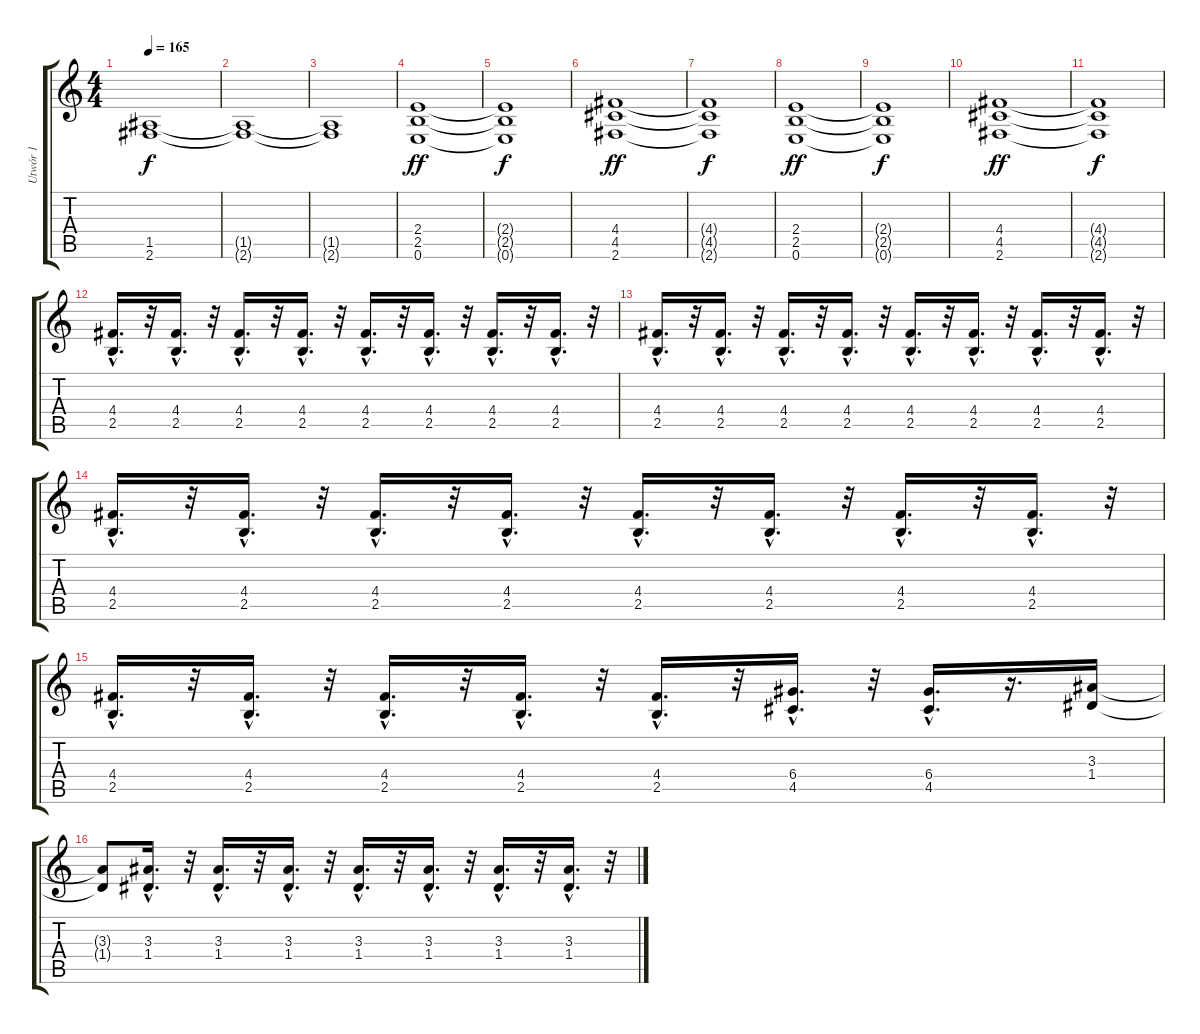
\track ("Utwór 1" "Utwór 1") {instrument distortionguitar}
\staff {score tabs}
\tuning (E4 B3 G3 D3 A2 E2) {hide}
\ts (4 4)
\tempo 165
\clef g2
\ks c
(1.5{t} 2.6{t}).1{dy f} |
(1.5{t} 2.6{t}).1 |
(1.5{t} 2.6{t}).1 |
(2.4 2.5 0.6).1{dy ff} |
(2.4{t} 2.5{t} 0.6{t}).1{dy f} |
(4.4 4.5 2.6).1{dy ff} |
(4.4{t} 4.5{t} 2.6{t}).1{dy f} |
(2.4 2.5 0.6).1{dy ff} |
(2.4{t} 2.5{t} 0.6{t}).1{dy f} |
(4.4 4.5 2.6).1{dy ff} |
(4.4{t} 4.5{t} 2.6{t}).1{dy f} |
(4.4{hac} 2.5{hac}).16{d} r.32 (4.4{hac} 2.5{hac}).16{d} r.32 (4.4{hac} 2.5{hac}).16{d} r.32 (4.4{hac} 2.5{hac}).16{d} r.32 (4.4{hac} 2.5{hac}).16{d} r.32 (4.4{hac} 2.5{hac}).16{d} r.32 (4.4{hac} 2.5{hac}).16{d} r.32 (4.4{hac} 2.5{hac}).16{d} r.32 |
(4.4{hac} 2.5{hac}).16{d} r.32 (4.4{hac} 2.5{hac}).16{d} r.32 (4.4{hac} 2.5{hac}).16{d} r.32 (4.4{hac} 2.5{hac}).16{d} r.32 (4.4{hac} 2.5{hac}).16{d} r.32 (4.4{hac} 2.5{hac}).16{d} r.32 (4.4{hac} 2.5{hac}).16{d} r.32 (4.4{hac} 2.5{hac}).16{d} r.32 |
(4.4{hac} 2.5{hac}).16{d} r.32 (4.4{hac} 2.5{hac}).16{d} r.32 (4.4{hac} 2.5{hac}).16{d} r.32 (4.4{hac} 2.5{hac}).16{d} r.32 (4.4{hac} 2.5{hac}).16{d} r.32 (4.4{hac} 2.5{hac}).16{d} r.32 (4.4{hac} 2.5{hac}).16{d} r.32 (4.4{hac} 2.5{hac}).16{d} r.32 |
(4.4{hac} 2.5{hac}).16{d} r.32 (4.4{hac} 2.5{hac}).16{d} r.32 (4.4{hac} 2.5{hac}).16{d} r.32 (4.4{hac} 2.5{hac}).16{d} r.32 (4.4{hac} 2.5{hac}).16{d} r.32 (6.4{hac} 4.5{hac}).16{d} r.32 (6.4{hac} 4.5{hac}).16{d} r.16{d} (3.3 1.4).16 |
(3.3{t} 1.4{t}).8 (3.3{hac} 1.4{hac}).16{d} r.32 (3.3{hac} 1.4{hac}).16{d} r.32 (3.3{hac} 1.4{hac}).16{d} r.32 (3.3{hac} 1.4{hac}).16{d} r.32 (3.3{hac} 1.4{hac}).16{d} r.32 (3.3{hac} 1.4{hac}).16{d} r.32 (3.3{hac} 1.4{hac}).16{d} r.32
